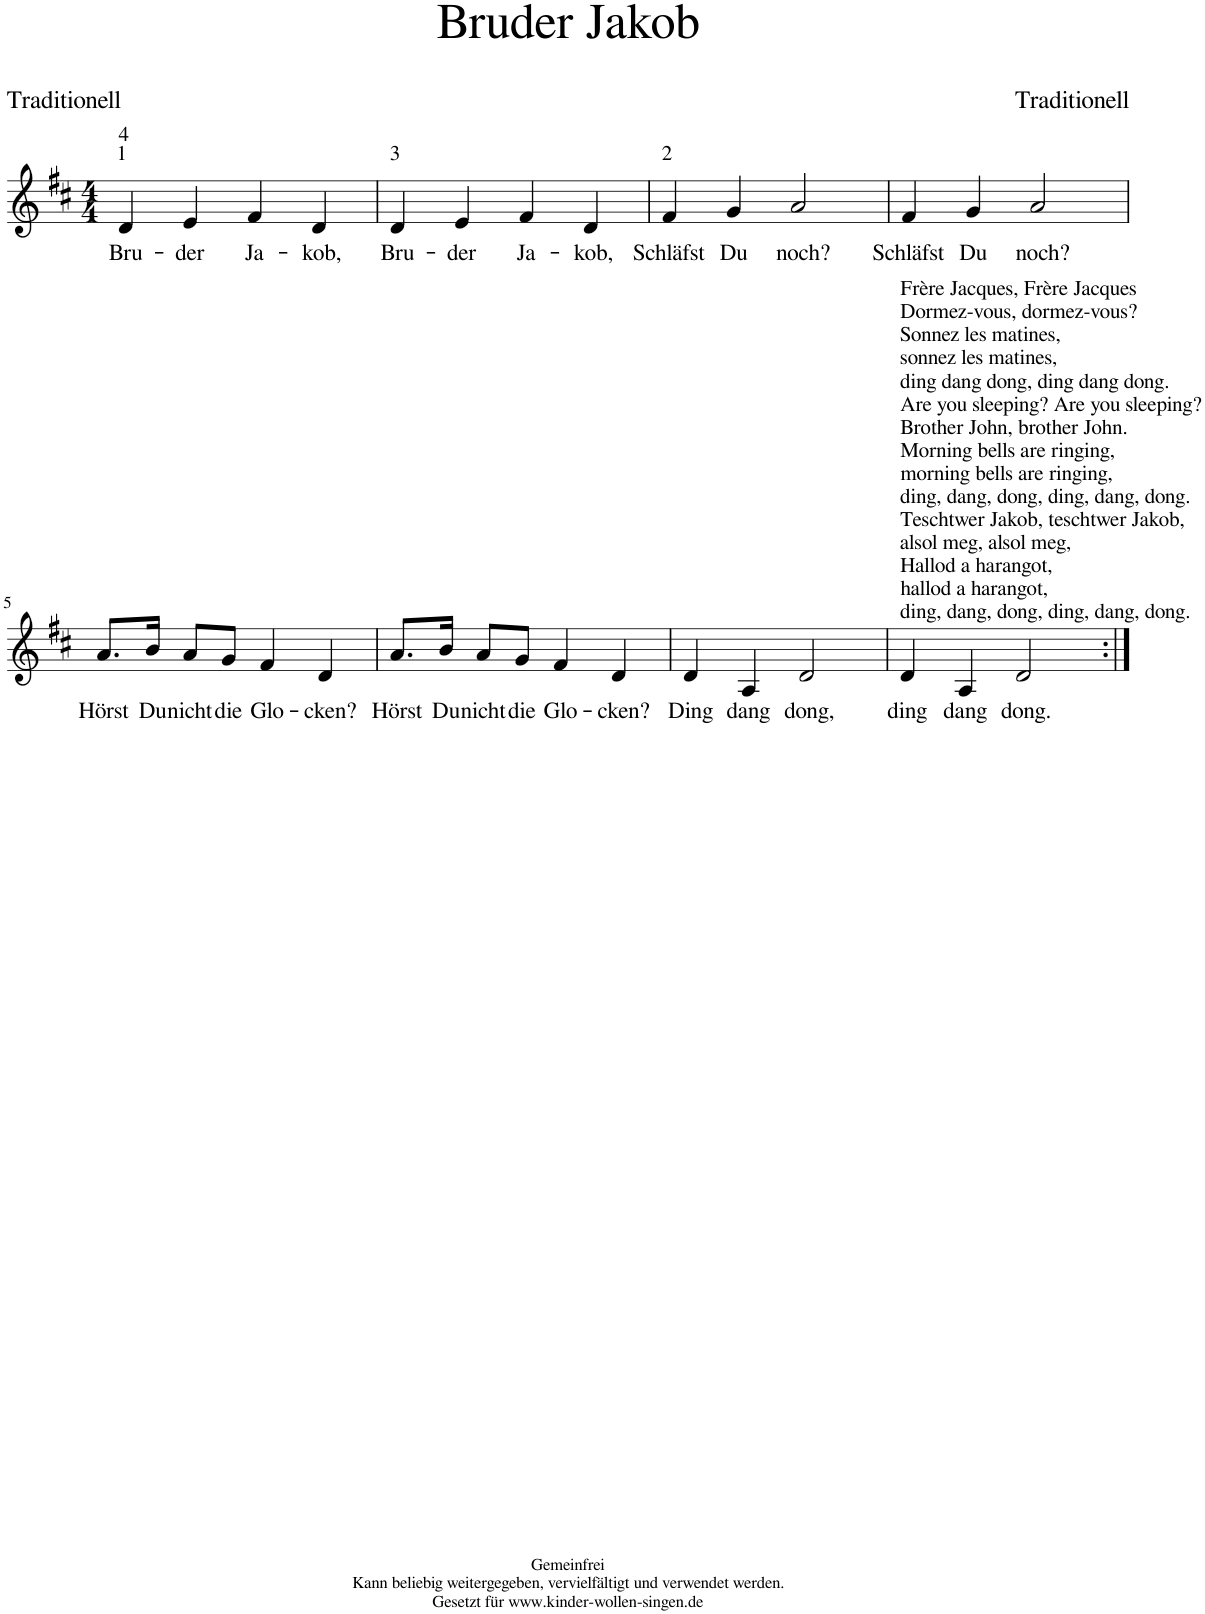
**kern	**text
*part1	*part1
*staff1	*staff1
*I"Voice	*
*clefG2	*
*k[f#c#]	*
*M4/4	*
=1	=1
!LO:TX:a:t=1	!
!LO:TX:a:t=4	!
!	!LO:LY:b
4d/	Bru-
!	!LO:LY:b
4e/	der
!	!LO:LY:b
4f#/	Ja-
!	!LO:LY:b
4d/	kob,
=2	=2
!LO:TX:a:t=3	!
!	!LO:LY:b
4d/	Bru-
!	!LO:LY:b
4e/	der
!	!LO:LY:b
4f#/	Ja-
!	!LO:LY:b
4d/	kob,
=3	=3
!LO:TX:a:t=2	!
!	!LO:LY:b
4f#/	Schläfst
!	!LO:LY:b
4g/	Du
!	!LO:LY:b
2a/	noch?
=4	=4
!	!LO:LY:b
4f#/	Schläfst
!	!LO:LY:b
4g/	Du
!	!LO:LY:b
2a/	noch?
!!LO:LB:g=z
=5	=5
!	!LO:LY:b
8.a/L	Hörst
!	!LO:LY:b
16b/Jk	Du
!	!LO:LY:b
8a/L	nicht
!	!LO:LY:b
8g/J	die
!	!LO:LY:b
4f#/	Glo-
!	!LO:LY:b
4d/	-cken?
=6	=6
!	!LO:LY:b
8.a/L	Hörst
!	!LO:LY:b
16b/Jk	Du
!	!LO:LY:b
8a/L	nicht
!	!LO:LY:b
8g/J	die
!	!LO:LY:b
4f#/	Glo-
!	!LO:LY:b
4d/	cken?
=7	=7
!	!LO:LY:b
4d/	Ding
!	!LO:LY:b
4A/	dang
!	!LO:LY:b
2d/	dong,
=8	=8
!LO:TX:a:t=Frère Jacques, Frère Jacques	!
!LO:TX:a:t=Dormez-vous, dormez-vous?	!
!LO:TX:a:t=Sonnez les matines,	!
!LO:TX:a:t=sonnez les matines,	!
!LO:TX:a:t=ding dang dong, ding dang dong.	!
!LO:TX:a:t=Are you sleeping? Are you sleeping?	!
!LO:TX:a:t=Brother John, brother John.	!
!LO:TX:a:t=Morning bells are ringing,	!
!LO:TX:a:t=morning bells are ringing,	!
!LO:TX:a:t=ding, dang, dong, ding, dang, dong.	!
!LO:TX:a:t=Teschtwer Jakob, teschtwer Jakob,	!
!LO:TX:a:t=alsol meg, alsol meg,	!
!LO:TX:a:t=Hallod a harangot,	!
!LO:TX:a:t=hallod a harangot,	!
!LO:TX:a:t=ding, dang, dong, ding, dang, dong.	!
!	!LO:LY:b
4d/	ding
!	!LO:LY:b
4A/	dang
!	!LO:LY:b
2d/	dong.
=:|!	=:|!
*-	*-
